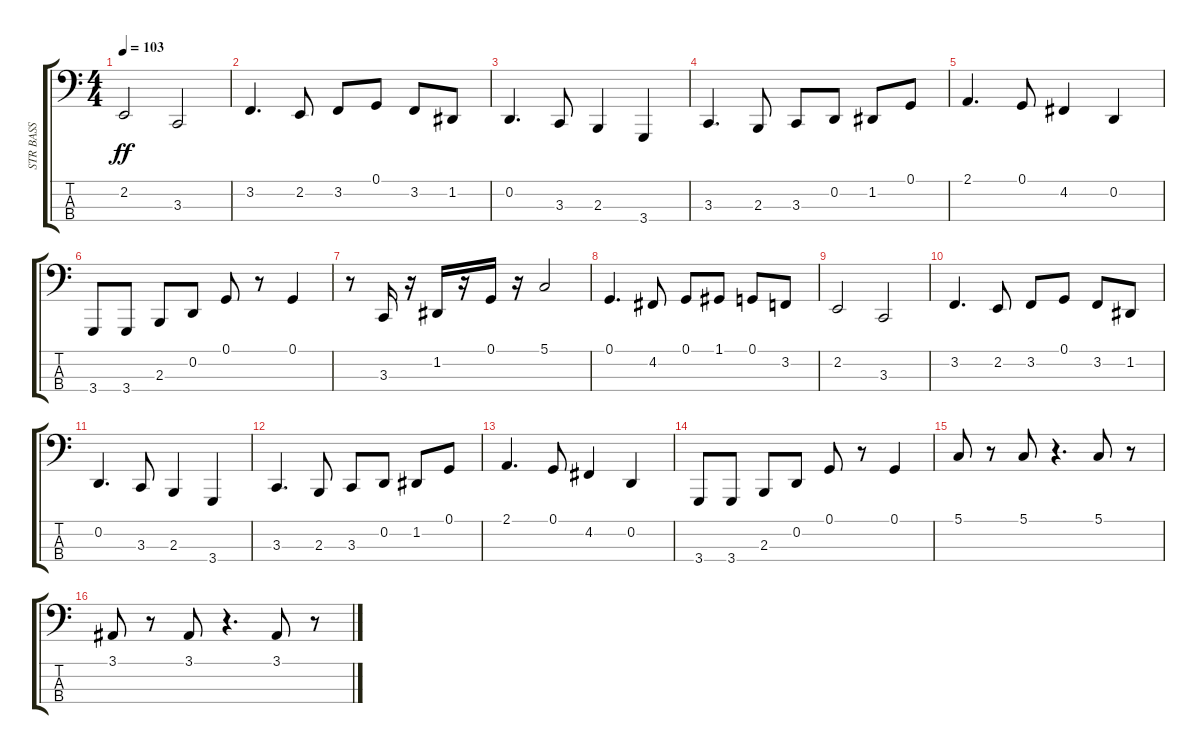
\track ("STR BASS" "STR BASS") {instrument stringensemble1}
\staff {score tabs}
\tuning (G2 D2 A1 E1) {hide}
\ts (4 4)
\tempo 103
\clef f4
\ks c
2.2.2{dy ff} 3.3.2 |
3.2.4{d} 2.2.8 3.2.8 0.1.8 3.2.8 1.2.8 |
0.2.4{d} 3.3.8 2.3.4 3.4.4 |
3.3.4{d} 2.3.8 3.3.8 0.2.8 1.2.8 0.1.8 |
2.1.4{d} 0.1.8 4.2.4 0.2.4 |
3.4.8 3.4.8 2.3.8 0.2.8 0.1.8 r.8 0.1.4 |
r.8 3.3.16 r.16 1.2.16 r.16 0.1.16 r.16 5.1.2 |
0.1.4{d} 4.2.8 0.1.8 1.1.8 0.1.8 3.2.8 |
2.2.2 3.3.2 |
3.2.4{d} 2.2.8 3.2.8 0.1.8 3.2.8 1.2.8 |
0.2.4{d} 3.3.8 2.3.4 3.4.4 |
3.3.4{d} 2.3.8 3.3.8 0.2.8 1.2.8 0.1.8 |
2.1.4{d} 0.1.8 4.2.4 0.2.4 |
3.4.8 3.4.8 2.3.8 0.2.8 0.1.8 r.8 0.1.4 |
5.1.8 r.8 5.1.8 r.4{d} 5.1.8 r.8 |
3.1.8 r.8 3.1.8 r.4{d} 3.1.8 r.8
